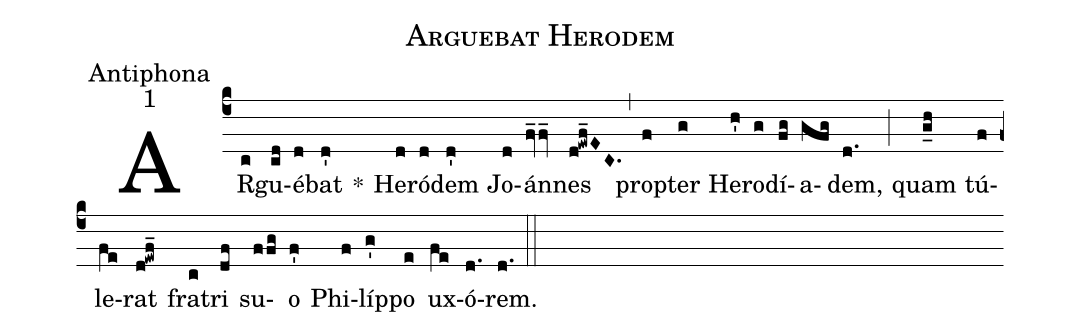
name:Arguebat Herodem;
office-part:Antiphona;
mode:1;
%%
(c4) AR(c)gu(cd)é(d)bat(d') *() He(d)ró(d)dem(d') Jo(d)án(fv_2/fv_)nes(d!ewf_EC.) (,) pro(f)pter(g) He(h')ro(g)dí(fg)a(gfg)dem,(d.) (;) quam(g_h) tú(f)le(fe)rat(d!ewf_) fra(c)tri(df) su(ffg)o(f') Phi(f)líp(g')po(e) ux(fe)ó(d.)rem.(d.) (::)
